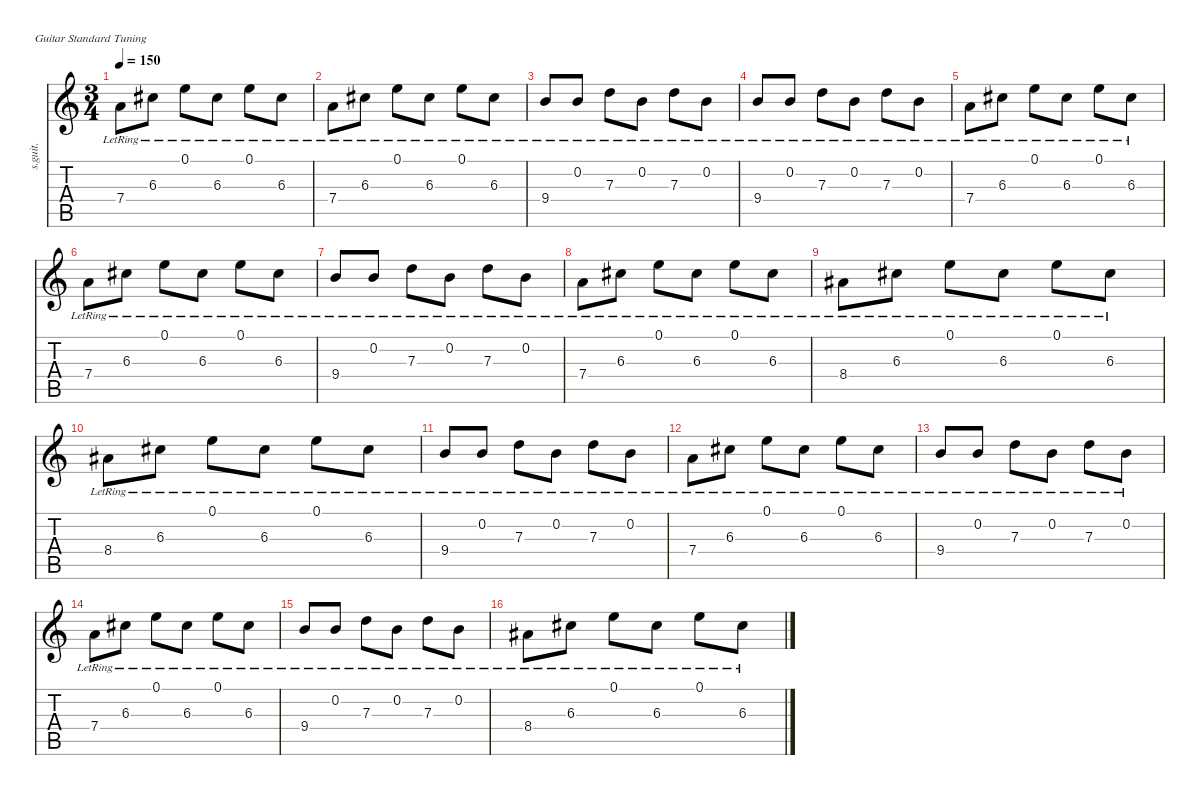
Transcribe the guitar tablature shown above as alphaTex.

\defaultSystemsLayout 4
\hideDynamics
\bracketExtendMode nobrackets
\track ("Arpeggio" "s.guit.") {instrument acousticguitarnylon}
\staff {score tabs}
\tuning (E4 B3 G3 D3 A2 E2)
\ts (3 4)
\tempo 150
\clef g2
\ks c
7.4{lr}.8{dy mf beam Down} 6.3{lr acc #}.8{beam Down} 0.1{lr}.8{beam Down} 6.3{lr acc #}.8{beam Down} 0.1{lr}.8{beam Down} 6.3{lr acc #}.8{beam Down} |
7.4{lr}.8{beam Down} 6.3{lr acc #}.8{beam Down} 0.1{lr}.8{beam Down} 6.3{lr acc #}.8{beam Down} 0.1{lr}.8{beam Down} 6.3{lr acc #}.8{beam Down} |
9.4{lr}.8{beam Up} 0.2{lr}.8{beam Up} 7.3{lr}.8{beam Down} 0.2{lr}.8{beam Down} 7.3{lr}.8{beam Down} 0.2{lr}.8{beam Down} |
9.4{lr}.8{beam Up} 0.2{lr}.8{beam Up} 7.3{lr}.8{beam Down} 0.2{lr}.8{beam Down} 7.3{lr}.8{beam Down} 0.2{lr}.8{beam Down} |
7.4{lr}.8{beam Down} 6.3{lr acc #}.8{beam Down} 0.1{lr}.8{beam Down} 6.3{lr acc #}.8{beam Down} 0.1{lr}.8{beam Down} 6.3{lr acc #}.8{beam Down} |
7.4{lr}.8{beam Down} 6.3{lr acc #}.8{beam Down} 0.1{lr}.8{beam Down} 6.3{lr acc #}.8{beam Down} 0.1{lr}.8{beam Down} 6.3{lr acc #}.8{beam Down} |
9.4{lr}.8{beam Up} 0.2{lr}.8{beam Up} 7.3{lr}.8{beam Down} 0.2{lr}.8{beam Down} 7.3{lr}.8{beam Down} 0.2{lr}.8{beam Down} |
7.4{lr}.8{beam Down} 6.3{lr acc #}.8{beam Down} 0.1{lr}.8{beam Down} 6.3{lr acc #}.8{beam Down} 0.1{lr}.8{beam Down} 6.3{lr acc #}.8{beam Down} |
8.4{lr acc #}.8{beam Down} 6.3{lr acc #}.8{beam Down} 0.1{lr}.8{beam Down} 6.3{lr acc #}.8{beam Down} 0.1{lr}.8{beam Down} 6.3{lr acc #}.8{beam Down} |
8.4{lr acc #}.8{beam Down} 6.3{lr acc #}.8{beam Down} 0.1{lr}.8{beam Down} 6.3{lr acc #}.8{beam Down} 0.1{lr}.8{beam Down} 6.3{lr acc #}.8{beam Down} |
9.4{lr}.8{beam Up} 0.2{lr}.8{beam Up} 7.3{lr}.8{beam Down} 0.2{lr}.8{beam Down} 7.3{lr}.8{beam Down} 0.2{lr}.8{beam Down} |
7.4{lr}.8{beam Down} 6.3{lr acc #}.8{beam Down} 0.1{lr}.8{beam Down} 6.3{lr acc #}.8{beam Down} 0.1{lr}.8{beam Down} 6.3{lr acc #}.8{beam Down} |
9.4{lr}.8{beam Up} 0.2{lr}.8{beam Up} 7.3{lr}.8{beam Down} 0.2{lr}.8{beam Down} 7.3{lr}.8{beam Down} 0.2{lr}.8{beam Down} |
7.4{lr}.8{beam Down} 6.3{lr acc #}.8{beam Down} 0.1{lr}.8{beam Down} 6.3{lr acc #}.8{beam Down} 0.1{lr}.8{beam Down} 6.3{lr acc #}.8{beam Down} |
9.4{lr}.8{beam Up} 0.2{lr}.8{beam Up} 7.3{lr}.8{beam Down} 0.2{lr}.8{beam Down} 7.3{lr}.8{beam Down} 0.2{lr}.8{beam Down} |
8.4{lr acc #}.8{beam Down} 6.3{lr acc #}.8{beam Down} 0.1{lr}.8{beam Down} 6.3{lr acc #}.8{beam Down} 0.1{lr}.8{beam Down} 6.3{lr acc #}.8{beam Down}
